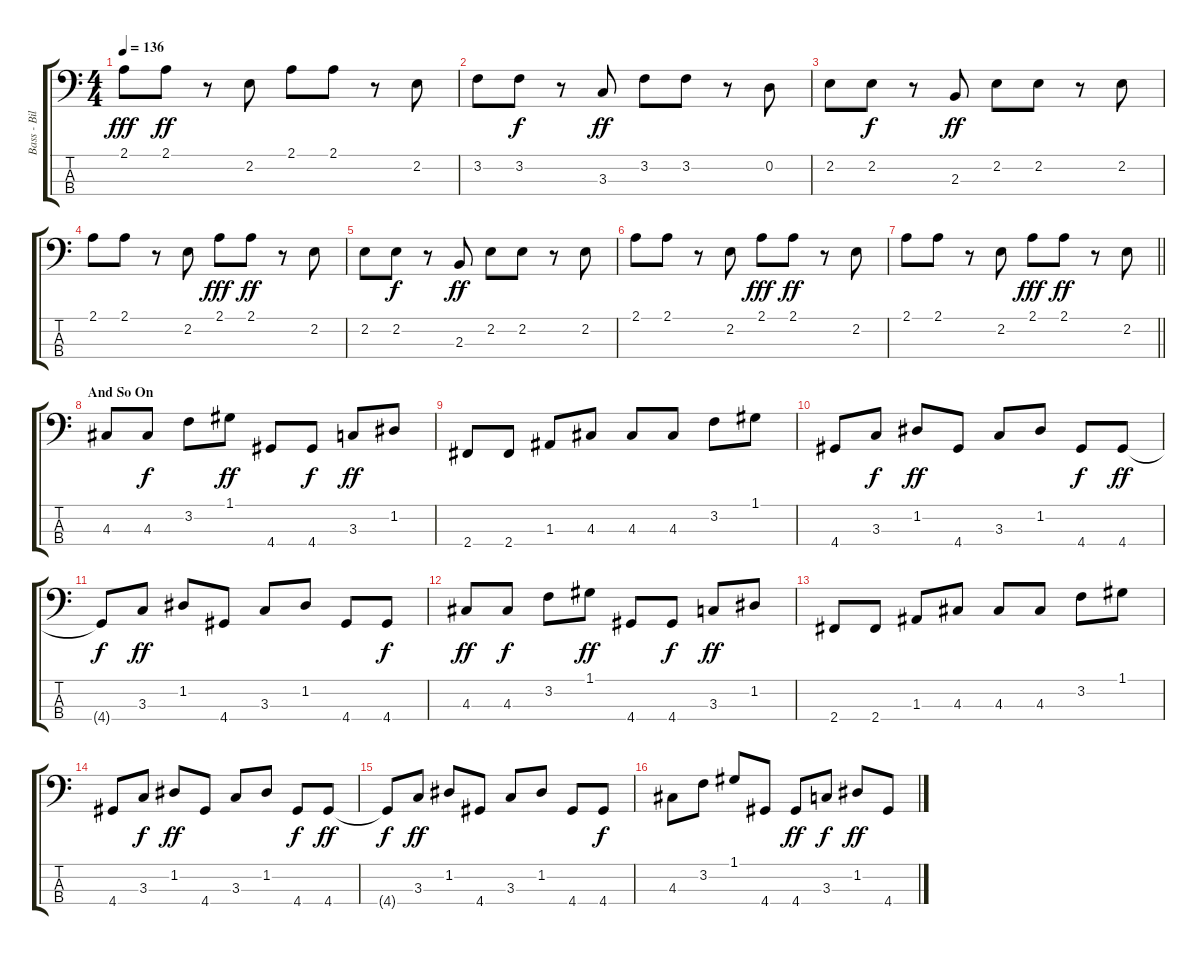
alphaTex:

\track ("Bass - Bill Cunningham" "Bass - Bil") {instrument electricbassfinger}
\staff {score tabs}
\tuning (G2 D2 A1 E1) {hide}
\ts (4 4)
\tempo 136
\clef f4
\ks c
2.1.8{dy fff} 2.1.8{dy ff} r.8 2.2.8 2.1.8 2.1.8 r.8 2.2.8 |
3.2.8 3.2.8{dy f} r.8 3.3.8{dy ff} 3.2.8 3.2.8 r.8 0.2.8 |
2.2.8 2.2.8{dy f} r.8 2.3.8{dy ff} 2.2.8 2.2.8 r.8 2.2.8 |
2.1.8 2.1.8 r.8 2.2.8 2.1.8{dy fff} 2.1.8{dy ff} r.8 2.2.8 |
2.2.8 2.2.8{dy f} r.8 2.3.8{dy ff} 2.2.8 2.2.8 r.8 2.2.8 |
2.1.8 2.1.8 r.8 2.2.8 2.1.8{dy fff} 2.1.8{dy ff} r.8 2.2.8 |
\barLineRight lightlight
2.1.8 2.1.8 r.8 2.2.8 2.1.8{dy fff} 2.1.8{dy ff} r.8 2.2.8 |
\section ("" "And So On")
4.3.8 4.3.8{dy f} 3.2.8 1.1.8{dy ff} 4.4.8 4.4.8{dy f} 3.3.8{dy ff} 1.2.8 |
2.4.8 2.4.8 1.3.8 4.3.8 4.3.8 4.3.8 3.2.8 1.1.8 |
4.4.8 3.3.8{dy f} 1.2.8{dy ff} 4.4.8 3.3.8 1.2.8 4.4.8{dy f} 4.4.8{dy ff} |
4.4{t}.8{dy f} 3.3.8{dy ff} 1.2.8 4.4.8 3.3.8 1.2.8 4.4.8 4.4.8{dy f} |
4.3.8{dy ff} 4.3.8{dy f} 3.2.8 1.1.8{dy ff} 4.4.8 4.4.8{dy f} 3.3.8{dy ff} 1.2.8 |
2.4.8 2.4.8 1.3.8 4.3.8 4.3.8 4.3.8 3.2.8 1.1.8 |
4.4.8 3.3.8{dy f} 1.2.8{dy ff} 4.4.8 3.3.8 1.2.8 4.4.8{dy f} 4.4.8{dy ff} |
4.4{t}.8{dy f} 3.3.8{dy ff} 1.2.8 4.4.8 3.3.8 1.2.8 4.4.8 4.4.8{dy f} |
4.3.8 3.2.8 1.1.8 4.4.8 4.4.8{dy ff} 3.3.8{dy f} 1.2.8{dy ff} 4.4.8
